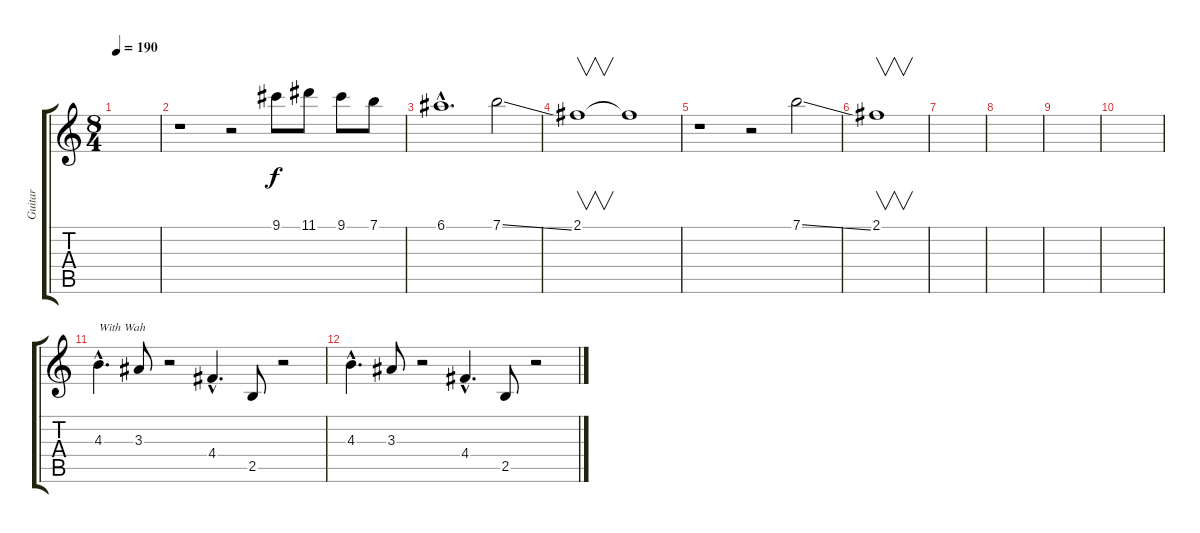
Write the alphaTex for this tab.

\track ("Guitar" "Guitar") {instrument overdrivenguitar}
\staff {score tabs}
\tuning (E4 B3 G3 D3 A2 E2) {hide}
\ts (8 4)
\tempo 190
\clef g2
\ks c
|
r.1 r.2 9.1.8 11.1.8 9.1.8 7.1.8 |
6.1{hac}.1{d} 7.1{ss}.2 |
2.1.1{v} 2.1{t}.1 |
r.1 r.2 7.1{ss}.2 |
2.1.1{v} |
|
|
|
|
4.3{hac}.4{d txt "With Wah"} 3.3.8 r.2 4.4{hac}.4{d} 2.5.8 r.2 |
4.3{hac}.4{d} 3.3.8 r.2 4.4{hac}.4{d} 2.5.8 r.2
